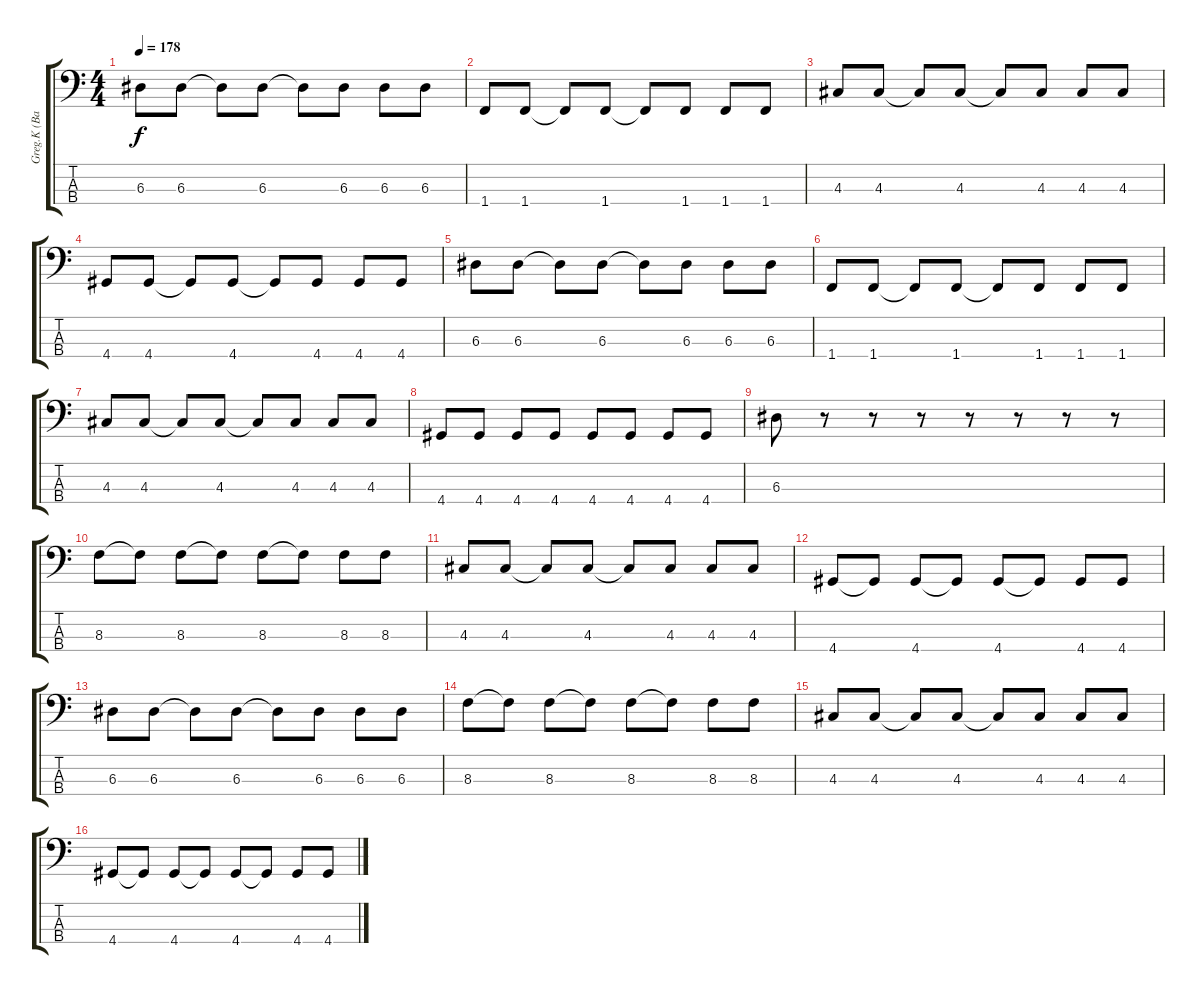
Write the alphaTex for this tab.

\track ("Greg.K (Bass)" "Greg.K (Ba") {instrument electricbasspick}
\staff {score tabs}
\tuning (G2 D2 A1 E1) {hide}
\ts (4 4)
\tempo 178
\clef f4
\ks c
6.3.8{dy f} 6.3.8 6.3{t}.8 6.3.8 6.3{t}.8 6.3.8 6.3.8 6.3.8 |
1.4.8 1.4.8 1.4{t}.8 1.4.8 1.4{t}.8 1.4.8 1.4.8 1.4.8 |
4.3.8 4.3.8 4.3{t}.8 4.3.8 4.3{t}.8 4.3.8 4.3.8 4.3.8 |
4.4.8 4.4.8 4.4{t}.8 4.4.8 4.4{t}.8 4.4.8 4.4.8 4.4.8 |
6.3.8 6.3.8 6.3{t}.8 6.3.8 6.3{t}.8 6.3.8 6.3.8 6.3.8 |
1.4.8 1.4.8 1.4{t}.8 1.4.8 1.4{t}.8 1.4.8 1.4.8 1.4.8 |
4.3.8 4.3.8 4.3{t}.8 4.3.8 4.3{t}.8 4.3.8 4.3.8 4.3.8 |
4.4.8 4.4.8 4.4.8 4.4.8 4.4.8 4.4.8 4.4.8 4.4.8 |
6.3.8 r.8 r.8 r.8 r.8 r.8 r.8 r.8 |
8.3.8 8.3{t}.8 8.3.8 8.3{t}.8 8.3.8 8.3{t}.8 8.3.8 8.3.8 |
4.3.8 4.3.8 4.3{t}.8 4.3.8 4.3{t}.8 4.3.8 4.3.8 4.3.8 |
4.4.8 4.4{t}.8 4.4.8 4.4{t}.8 4.4.8 4.4{t}.8 4.4.8 4.4.8 |
6.3.8 6.3.8 6.3{t}.8 6.3.8 6.3{t}.8 6.3.8 6.3.8 6.3.8 |
8.3.8 8.3{t}.8 8.3.8 8.3{t}.8 8.3.8 8.3{t}.8 8.3.8 8.3.8 |
4.3.8 4.3.8 4.3{t}.8 4.3.8 4.3{t}.8 4.3.8 4.3.8 4.3.8 |
4.4.8 4.4{t}.8 4.4.8 4.4{t}.8 4.4.8 4.4{t}.8 4.4.8 4.4.8
